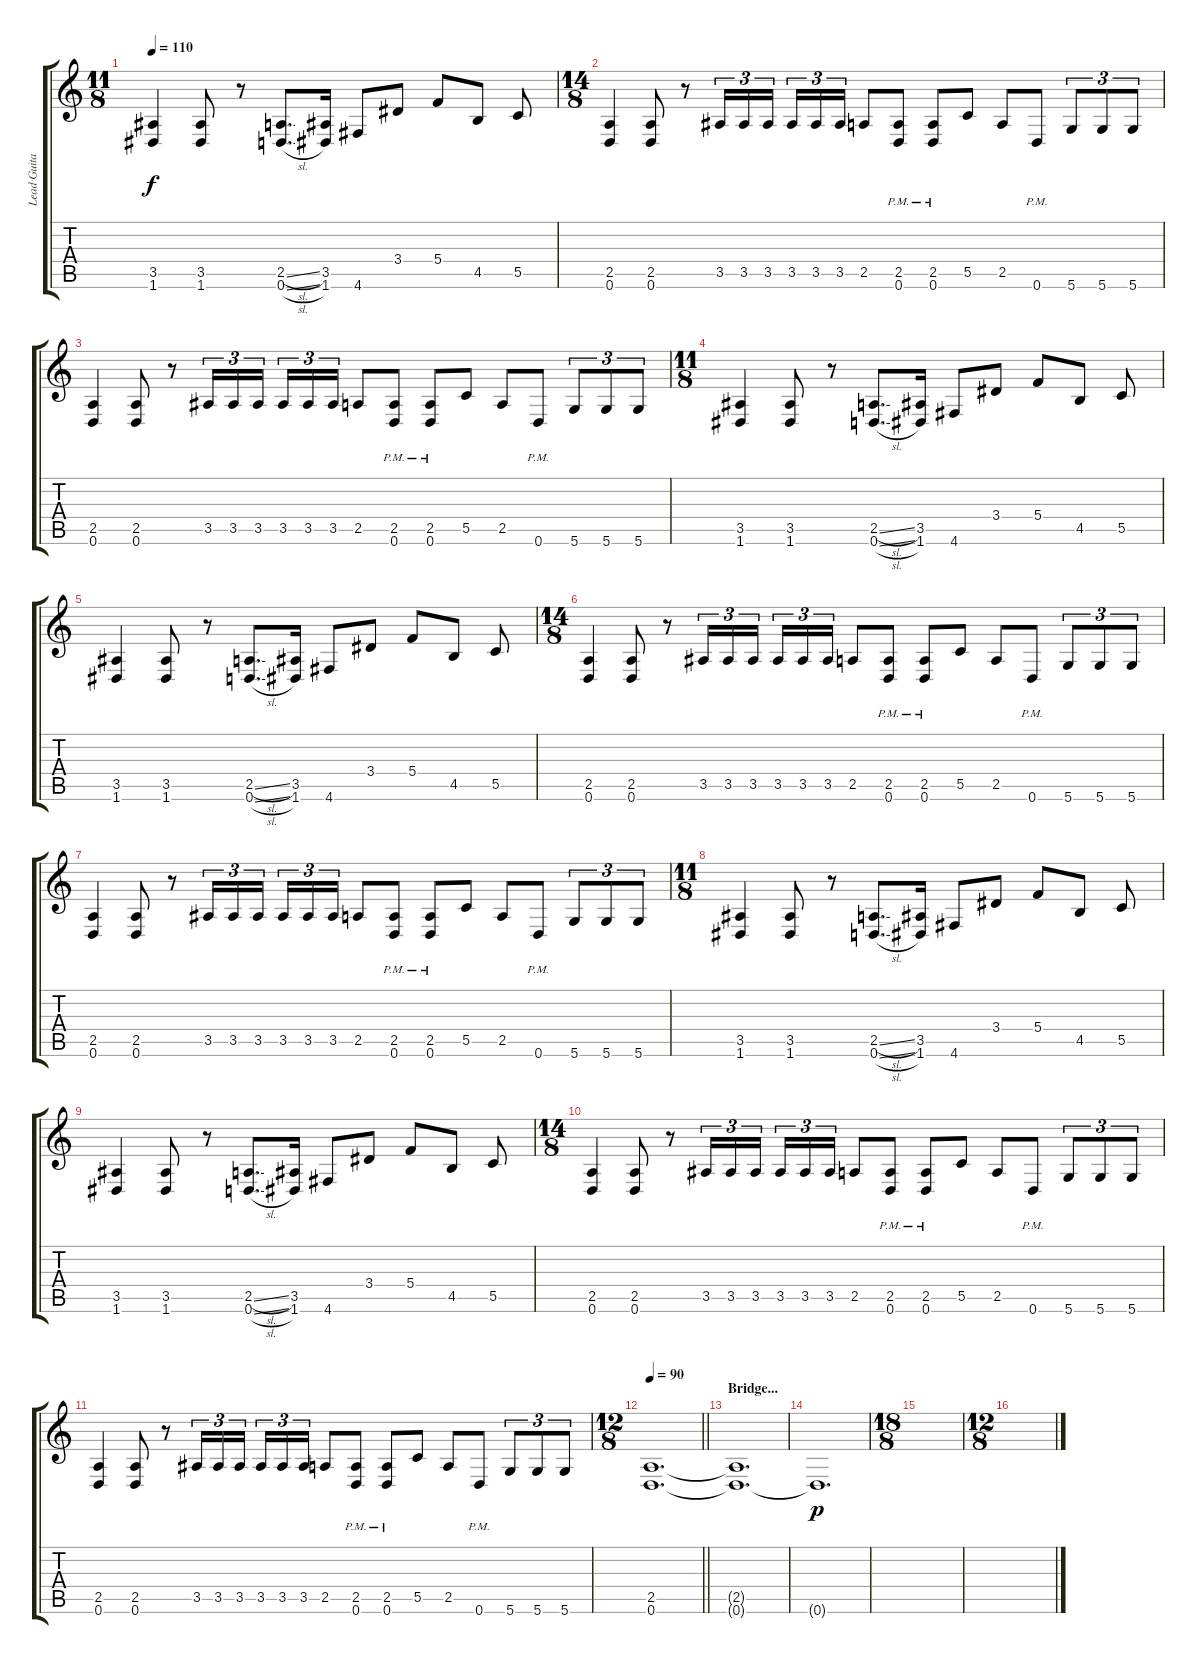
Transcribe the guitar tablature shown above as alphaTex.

\track ("Lead Guitar" "Lead Guita") {instrument distortionguitar}
\staff {score tabs}
\tuning (D4 A3 F3 C3 G2 D2) {hide}
\ts (11 8)
\tempo 110
\clef g2
\ks c
(3.5 1.6).4{dy f} (3.5 1.6).8 r.8 (2.5{sl} 0.6{sl}).8{d} (3.5 1.6).16 4.6.8 3.4.8 5.4.8 4.5.8 5.5.8 |
\ts (14 8)
(2.5 0.6).4 (2.5 0.6).8 r.8 3.5.16{tu (3 2)} 3.5.16{tu (3 2)} 3.5.16{tu (3 2)} 3.5.16{tu (3 2)} 3.5.16{tu (3 2)} 3.5.16{tu (3 2)} 2.5.8 (2.5{pm} 0.6{pm}).8 (2.5{pm} 0.6{pm}).8 5.5.8 2.5.8 0.6{pm}.8 5.6.8{tu (3 2)} 5.6.8{tu (3 2)} 5.6.8{tu (3 2)} |
(2.5 0.6).4 (2.5 0.6).8 r.8 3.5.16{tu (3 2)} 3.5.16{tu (3 2)} 3.5.16{tu (3 2)} 3.5.16{tu (3 2)} 3.5.16{tu (3 2)} 3.5.16{tu (3 2)} 2.5.8 (2.5{pm} 0.6{pm}).8 (2.5{pm} 0.6{pm}).8 5.5.8 2.5.8 0.6{pm}.8 5.6.8{tu (3 2)} 5.6.8{tu (3 2)} 5.6.8{tu (3 2)} |
\ts (11 8)
(3.5 1.6).4 (3.5 1.6).8 r.8 (2.5{sl} 0.6{sl}).8{d} (3.5 1.6).16 4.6.8 3.4.8 5.4.8 4.5.8 5.5.8 |
(3.5 1.6).4 (3.5 1.6).8 r.8 (2.5{sl} 0.6{sl}).8{d} (3.5 1.6).16 4.6.8 3.4.8 5.4.8 4.5.8 5.5.8 |
\ts (14 8)
(2.5 0.6).4 (2.5 0.6).8 r.8 3.5.16{tu (3 2)} 3.5.16{tu (3 2)} 3.5.16{tu (3 2)} 3.5.16{tu (3 2)} 3.5.16{tu (3 2)} 3.5.16{tu (3 2)} 2.5.8 (2.5{pm} 0.6{pm}).8 (2.5{pm} 0.6{pm}).8 5.5.8 2.5.8 0.6{pm}.8 5.6.8{tu (3 2)} 5.6.8{tu (3 2)} 5.6.8{tu (3 2)} |
(2.5 0.6).4 (2.5 0.6).8 r.8 3.5.16{tu (3 2)} 3.5.16{tu (3 2)} 3.5.16{tu (3 2)} 3.5.16{tu (3 2)} 3.5.16{tu (3 2)} 3.5.16{tu (3 2)} 2.5.8 (2.5{pm} 0.6{pm}).8 (2.5{pm} 0.6{pm}).8 5.5.8 2.5.8 0.6{pm}.8 5.6.8{tu (3 2)} 5.6.8{tu (3 2)} 5.6.8{tu (3 2)} |
\ts (11 8)
(3.5 1.6).4 (3.5 1.6).8 r.8 (2.5{sl} 0.6{sl}).8{d} (3.5 1.6).16 4.6.8 3.4.8 5.4.8 4.5.8 5.5.8 |
(3.5 1.6).4 (3.5 1.6).8 r.8 (2.5{sl} 0.6{sl}).8{d} (3.5 1.6).16 4.6.8 3.4.8 5.4.8 4.5.8 5.5.8 |
\ts (14 8)
(2.5 0.6).4 (2.5 0.6).8 r.8 3.5.16{tu (3 2)} 3.5.16{tu (3 2)} 3.5.16{tu (3 2)} 3.5.16{tu (3 2)} 3.5.16{tu (3 2)} 3.5.16{tu (3 2)} 2.5.8 (2.5{pm} 0.6{pm}).8 (2.5{pm} 0.6{pm}).8 5.5.8 2.5.8 0.6{pm}.8 5.6.8{tu (3 2)} 5.6.8{tu (3 2)} 5.6.8{tu (3 2)} |
(2.5 0.6).4 (2.5 0.6).8 r.8 3.5.16{tu (3 2)} 3.5.16{tu (3 2)} 3.5.16{tu (3 2)} 3.5.16{tu (3 2)} 3.5.16{tu (3 2)} 3.5.16{tu (3 2)} 2.5.8 (2.5{pm} 0.6{pm}).8 (2.5{pm} 0.6{pm}).8 5.5.8 2.5.8 0.6{pm}.8 5.6.8{tu (3 2)} 5.6.8{tu (3 2)} 5.6.8{tu (3 2)} |
\ts (12 8)
\tempo 90
\barLineRight lightlight
(2.5 0.6).1{d} |
\section ("" "Bridge...")
(2.5{t} 0.6{t}).1{d} |
0.6{t}.1{d dy p} |
\ts (18 8)
|
\ts (12 8)
